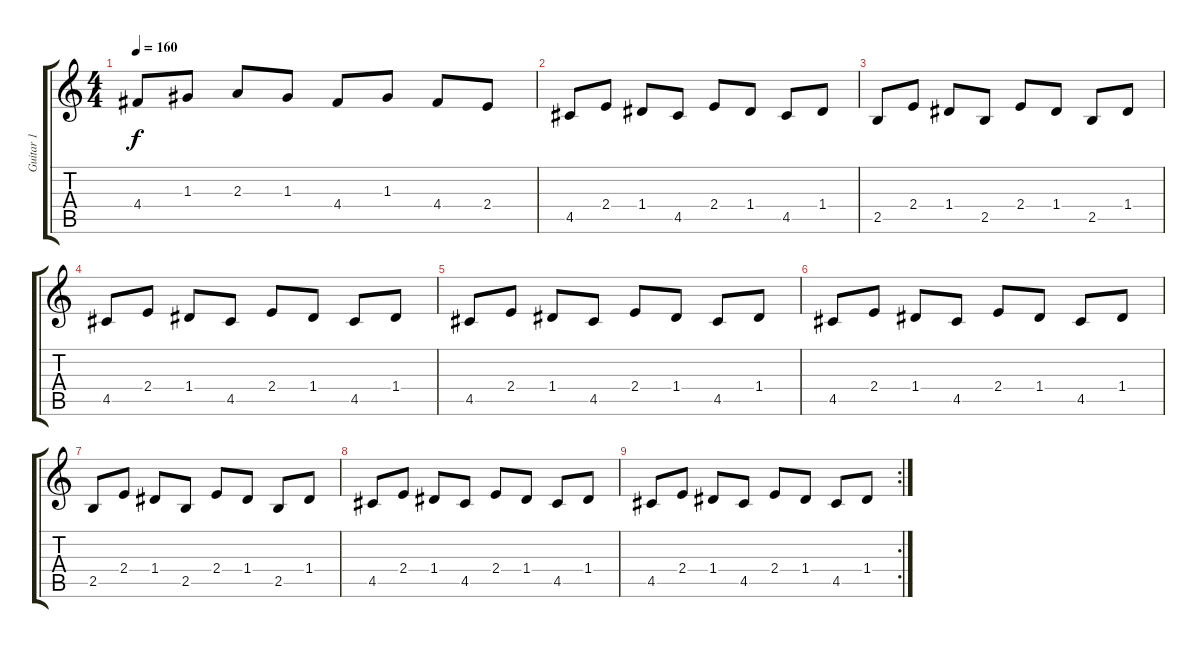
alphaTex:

\track ("Guitar 1" "Guitar 1") {instrument distortionguitar}
\staff {score tabs}
\tuning (E4 B3 G3 D3 A2 E2) {hide}
\ts (4 4)
\tempo 160
\clef g2
\ks c
4.4.8{dy f} 1.3.8 2.3.8 1.3.8 4.4.8 1.3.8 4.4.8 2.4.8 |
4.5.8 2.4.8 1.4.8 4.5.8 2.4.8 1.4.8 4.5.8 1.4.8 |
2.5.8 2.4.8 1.4.8 2.5.8 2.4.8 1.4.8 2.5.8 1.4.8 |
4.5.8 2.4.8 1.4.8 4.5.8 2.4.8 1.4.8 4.5.8 1.4.8 |
4.5.8 2.4.8 1.4.8 4.5.8 2.4.8 1.4.8 4.5.8 1.4.8 |
4.5.8 2.4.8 1.4.8 4.5.8 2.4.8 1.4.8 4.5.8 1.4.8 |
2.5.8 2.4.8 1.4.8 2.5.8 2.4.8 1.4.8 2.5.8 1.4.8 |
4.5.8 2.4.8 1.4.8 4.5.8 2.4.8 1.4.8 4.5.8 1.4.8 |
\rc 2
4.5.8 2.4.8 1.4.8 4.5.8 2.4.8 1.4.8 4.5.8 1.4.8
